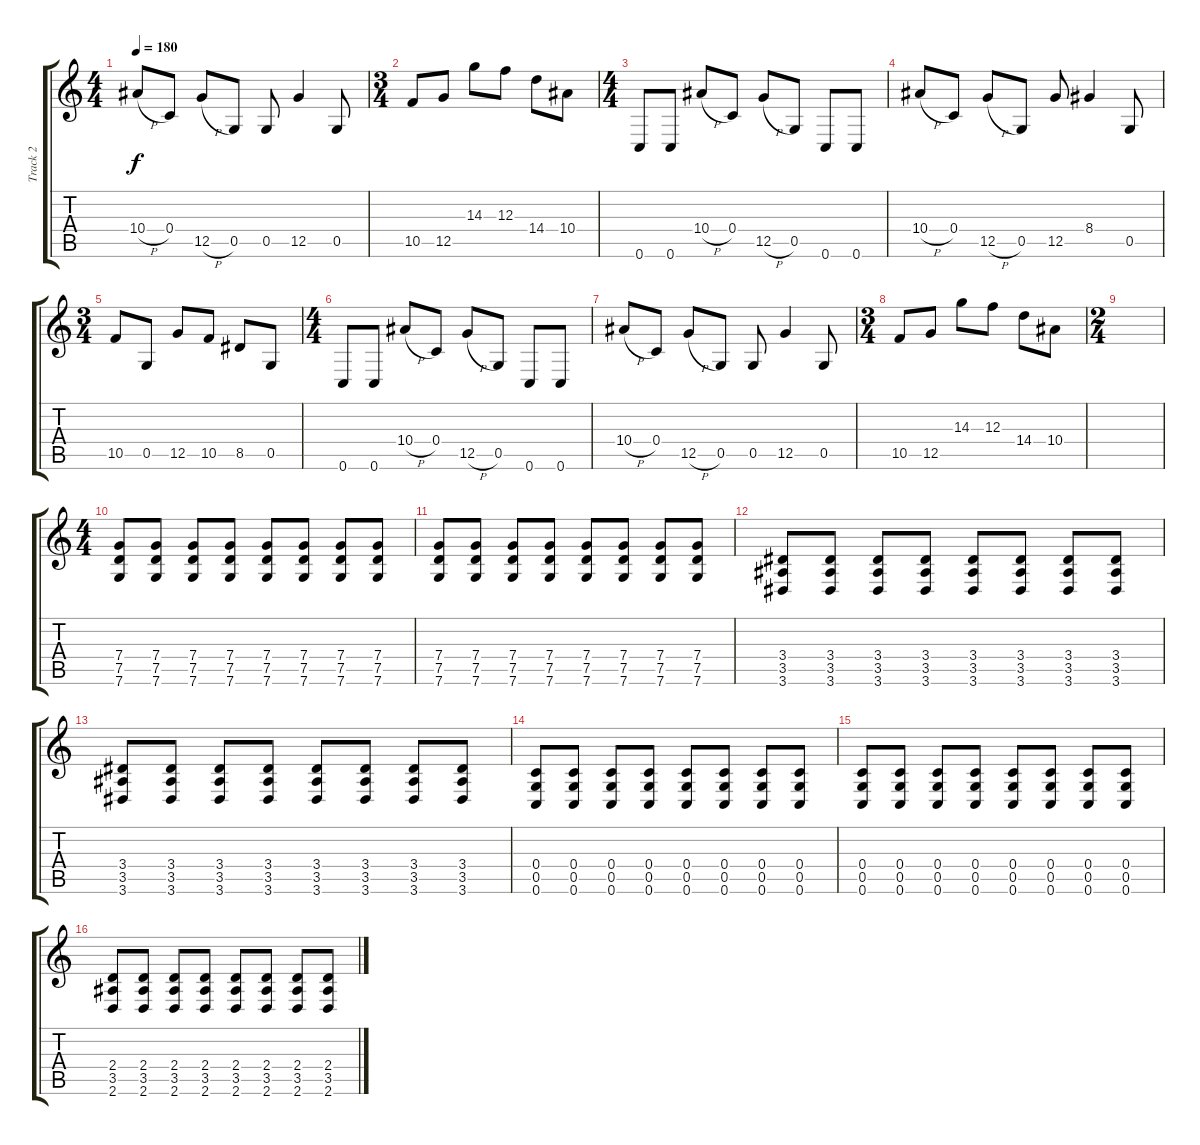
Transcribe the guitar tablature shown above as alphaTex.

\track ("Track 2" "Track 2") {instrument distortionguitar}
\staff {score tabs}
\tuning (D4 A3 F3 C3 G2 C2) {hide}
\ts (4 4)
\tempo 180
\clef g2
\ks c
10.4{h}.8{dy f} 0.4.8 12.5{h}.8 0.5.8 0.5.8 12.5.4 0.5.8 |
\ts (3 4)
10.5.8 12.5.8 14.3.8 12.3.8 14.4.8 10.4.8 |
\ts (4 4)
0.6.8 0.6.8 10.4{h}.8 0.4.8 12.5{h}.8 0.5.8 0.6.8 0.6.8 |
10.4{h}.8 0.4.8 12.5{h}.8 0.5.8 12.5.8 8.4.4 0.5.8 |
\ts (3 4)
10.5.8 0.5.8 12.5.8 10.5.8 8.5.8 0.5.8 |
\ts (4 4)
0.6.8 0.6.8 10.4{h}.8 0.4.8 12.5{h}.8 0.5.8 0.6.8 0.6.8 |
10.4{h}.8 0.4.8 12.5{h}.8 0.5.8 0.5.8 12.5.4 0.5.8 |
\ts (3 4)
10.5.8 12.5.8 14.3.8 12.3.8 14.4.8 10.4.8 |
\ts (2 4)
|
\ts (4 4)
(7.4 7.5 7.6).8 (7.4 7.5 7.6).8 (7.4 7.5 7.6).8 (7.4 7.5 7.6).8 (7.4 7.5 7.6).8 (7.4 7.5 7.6).8 (7.4 7.5 7.6).8 (7.4 7.5 7.6).8 |
(7.4 7.5 7.6).8 (7.4 7.5 7.6).8 (7.4 7.5 7.6).8 (7.4 7.5 7.6).8 (7.4 7.5 7.6).8 (7.4 7.5 7.6).8 (7.4 7.5 7.6).8 (7.4 7.5 7.6).8 |
(3.4 3.5 3.6).8 (3.4 3.5 3.6).8 (3.4 3.5 3.6).8 (3.4 3.5 3.6).8 (3.4 3.5 3.6).8 (3.4 3.5 3.6).8 (3.4 3.5 3.6).8 (3.4 3.5 3.6).8 |
(3.4 3.5 3.6).8 (3.4 3.5 3.6).8 (3.4 3.5 3.6).8 (3.4 3.5 3.6).8 (3.4 3.5 3.6).8 (3.4 3.5 3.6).8 (3.4 3.5 3.6).8 (3.4 3.5 3.6).8 |
(0.4 0.5 0.6).8 (0.4 0.5 0.6).8 (0.4 0.5 0.6).8 (0.4 0.5 0.6).8 (0.4 0.5 0.6).8 (0.4 0.5 0.6).8 (0.4 0.5 0.6).8 (0.4 0.5 0.6).8 |
(0.4 0.5 0.6).8 (0.4 0.5 0.6).8 (0.4 0.5 0.6).8 (0.4 0.5 0.6).8 (0.4 0.5 0.6).8 (0.4 0.5 0.6).8 (0.4 0.5 0.6).8 (0.4 0.5 0.6).8 |
(2.4 3.5 2.6).8 (2.4 3.5 2.6).8 (2.4 3.5 2.6).8 (2.4 3.5 2.6).8 (2.4 3.5 2.6).8 (2.4 3.5 2.6).8 (2.4 3.5 2.6).8 (2.4 3.5 2.6).8
